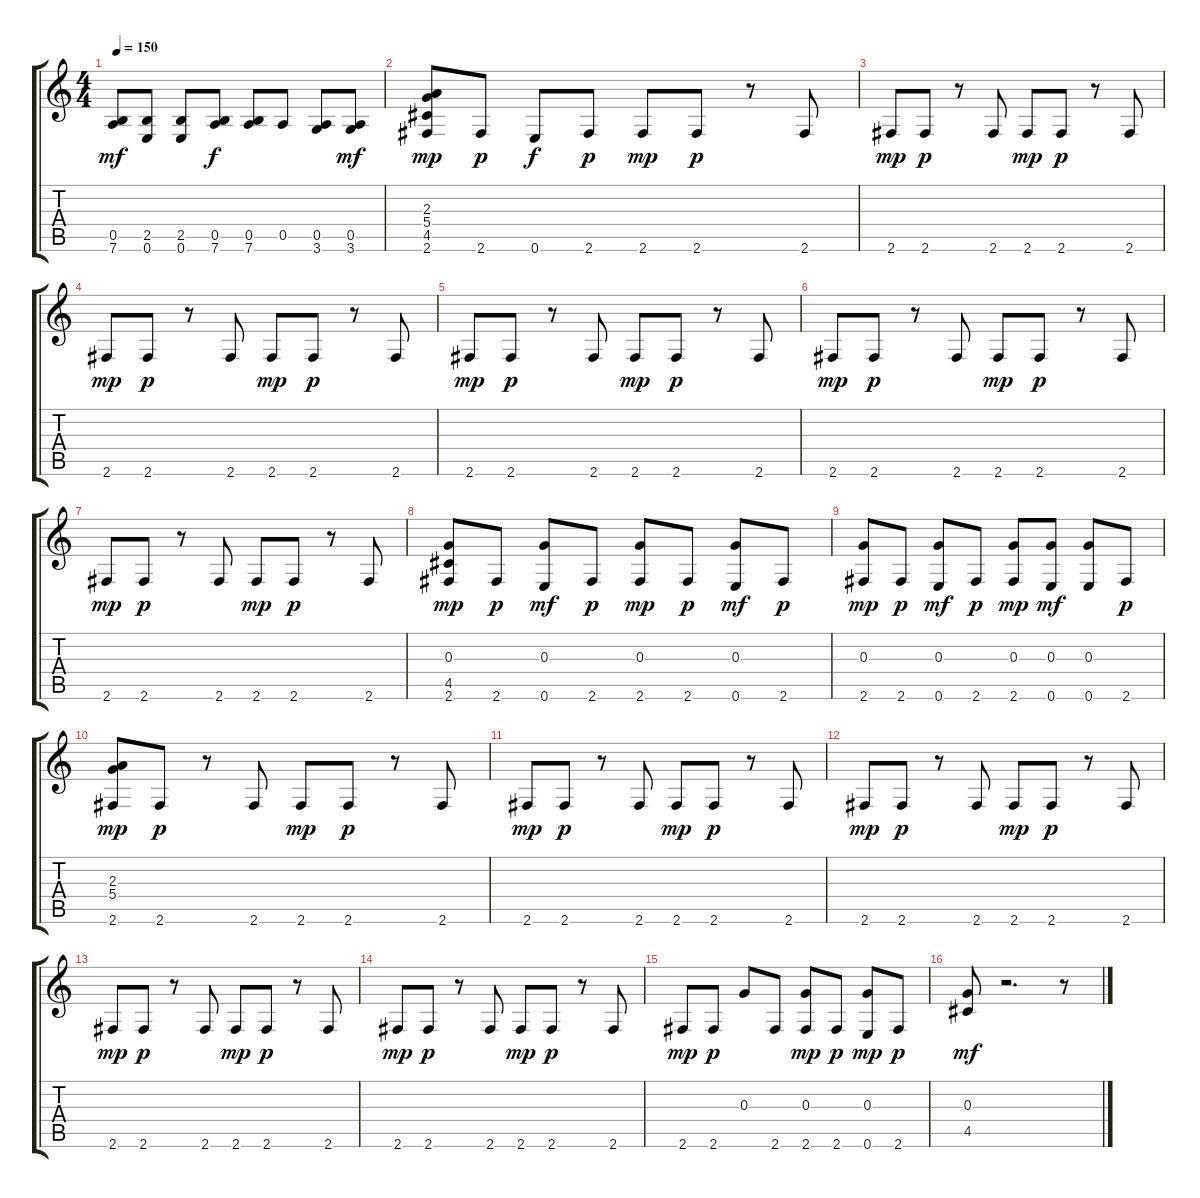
\track "" {instrument acousticguitarsteel}
\staff {score tabs}
\tuning (E4 B3 G3 D3 A2 E2) {hide}
\ts (4 4)
\tempo 150
\clef g2
\ks c
(0.5 7.6).8{dy mf} (2.5 0.6).8 (2.5 0.6).8 (0.5 7.6).8{dy f} (0.5 7.6).8 0.5.8 (0.5 3.6).8 (0.5 3.6).8{dy mf} |
(2.3 5.4 4.5 2.6).8{dy mp} 2.6.8{dy p} 0.6.8{dy f} 2.6.8{dy p} 2.6.8{dy mp} 2.6.8{dy p} r.8 2.6.8 |
2.6.8{dy mp} 2.6.8{dy p} r.8 2.6.8 2.6.8{dy mp} 2.6.8{dy p} r.8 2.6.8 |
2.6.8{dy mp} 2.6.8{dy p} r.8 2.6.8 2.6.8{dy mp} 2.6.8{dy p} r.8 2.6.8 |
2.6.8{dy mp} 2.6.8{dy p} r.8 2.6.8 2.6.8{dy mp} 2.6.8{dy p} r.8 2.6.8 |
2.6.8{dy mp} 2.6.8{dy p} r.8 2.6.8 2.6.8{dy mp} 2.6.8{dy p} r.8 2.6.8 |
2.6.8{dy mp} 2.6.8{dy p} r.8 2.6.8 2.6.8{dy mp} 2.6.8{dy p} r.8 2.6.8 |
(0.3 4.5 2.6).8{dy mp} 2.6.8{dy p} (0.3 0.6).8{dy mf} 2.6.8{dy p} (0.3 2.6).8{dy mp} 2.6.8{dy p} (0.3 0.6).8{dy mf} 2.6.8{dy p} |
(0.3 2.6).8{dy mp} 2.6.8{dy p} (0.3 0.6).8{dy mf} 2.6.8{dy p} (0.3 2.6).8{dy mp} (0.3 0.6).8{dy mf} (0.3 0.6).8 2.6.8{dy p} |
(2.3 5.4 2.6).8{dy mp} 2.6.8{dy p} r.8 2.6.8 2.6.8{dy mp} 2.6.8{dy p} r.8 2.6.8 |
2.6.8{dy mp} 2.6.8{dy p} r.8 2.6.8 2.6.8{dy mp} 2.6.8{dy p} r.8 2.6.8 |
2.6.8{dy mp} 2.6.8{dy p} r.8 2.6.8 2.6.8{dy mp} 2.6.8{dy p} r.8 2.6.8 |
2.6.8{dy mp} 2.6.8{dy p} r.8 2.6.8 2.6.8{dy mp} 2.6.8{dy p} r.8 2.6.8 |
2.6.8{dy mp} 2.6.8{dy p} r.8 2.6.8 2.6.8{dy mp} 2.6.8{dy p} r.8 2.6.8 |
2.6.8{dy mp} 2.6.8{dy p} 0.3.8 2.6.8 (0.3 2.6).8{dy mp} 2.6.8{dy p} (0.3 0.6).8{dy mp} 2.6.8{dy p} |
(0.3 4.5).8{dy mf} r.2{d} r.8
